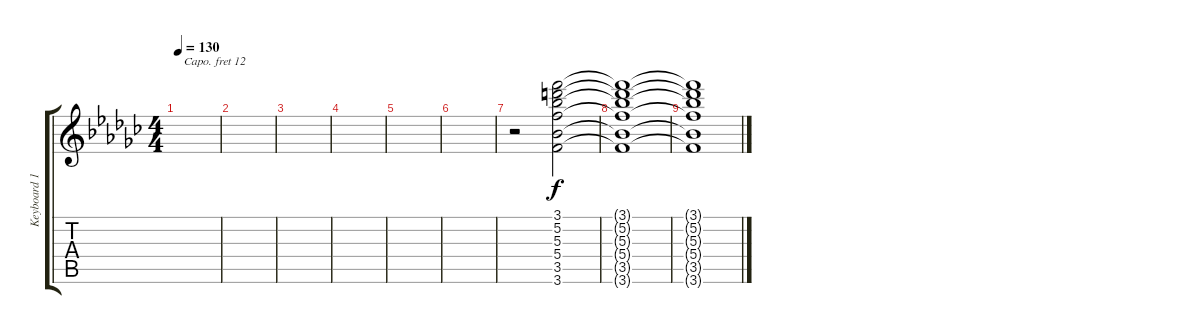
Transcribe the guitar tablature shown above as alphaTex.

\track ("Keyboard 1" "Keyboard 1") {instrument overdrivenguitar}
\staff {score tabs}
\capo 12
\tuning (D4 A3 F3 C3 G2 D2) {hide}
\ts (4 4)
\tempo 130
\clef g2
\ks gb
|
|
|
|
|
|
r.2{instrument helicopter} (3.1 5.2 5.3 5.4 3.5 3.6).2 |
(3.1{t} 5.2{t} 5.3{t} 5.4{t} 3.5{t} 3.6{t}).1 |
(3.1{t} 5.2{t} 5.3{t} 5.4{t} 3.5{t} 3.6{t}).1{volume 0}
